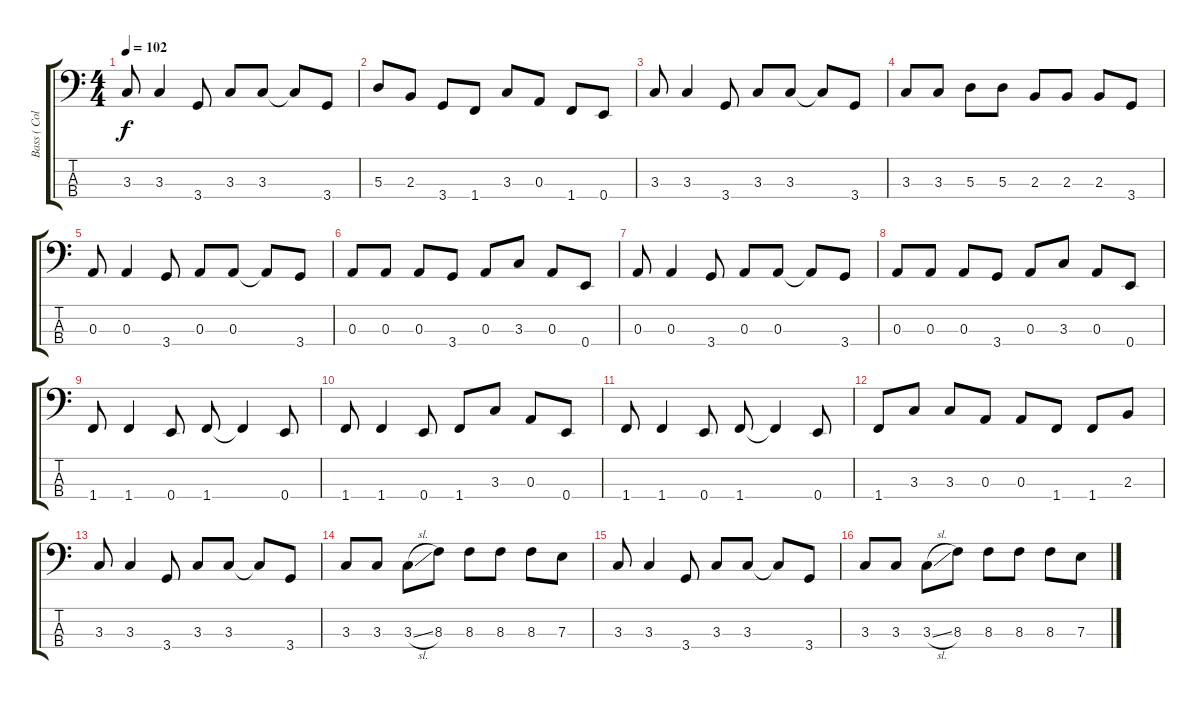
\track ("Bass ( Colin Greenwood )" "Bass ( Col") {instrument electricbassfinger}
\staff {score tabs}
\tuning (G2 D2 A1 E1) {hide}
\ts (4 4)
\tempo 102
\clef f4
\ks c
3.3.8{dy f} 3.3.4 3.4.8 3.3.8 3.3.8 3.3{t}.8 3.4.8 |
5.3.8 2.3.8 3.4.8 1.4.8 3.3.8 0.3.8 1.4.8 0.4.8 |
3.3.8 3.3.4 3.4.8 3.3.8 3.3.8 3.3{t}.8 3.4.8 |
3.3.8 3.3.8 5.3.8 5.3.8 2.3.8 2.3.8 2.3.8 3.4.8 |
0.3.8 0.3.4 3.4.8 0.3.8 0.3.8 0.3{t}.8 3.4.8 |
0.3.8 0.3.8 0.3.8 3.4.8 0.3.8 3.3.8 0.3.8 0.4.8 |
0.3.8 0.3.4 3.4.8 0.3.8 0.3.8 0.3{t}.8 3.4.8 |
0.3.8 0.3.8 0.3.8 3.4.8 0.3.8 3.3.8 0.3.8 0.4.8 |
1.4.8 1.4.4 0.4.8 1.4.8 1.4{t}.4 0.4.8 |
1.4.8 1.4.4 0.4.8 1.4.8 3.3.8 0.3.8 0.4.8 |
1.4.8 1.4.4 0.4.8 1.4.8 1.4{t}.4 0.4.8 |
1.4.8 3.3.8 3.3.8 0.3.8 0.3.8 1.4.8 1.4.8 2.3.8 |
3.3.8 3.3.4 3.4.8 3.3.8 3.3.8 3.3{t}.8 3.4.8 |
3.3.8 3.3.8 3.3{sl}.8 8.3.8 8.3.8 8.3.8 8.3.8 7.3.8 |
3.3.8 3.3.4 3.4.8 3.3.8 3.3.8 3.3{t}.8 3.4.8 |
3.3.8 3.3.8 3.3{sl}.8 8.3.8 8.3.8 8.3.8 8.3.8 7.3.8
